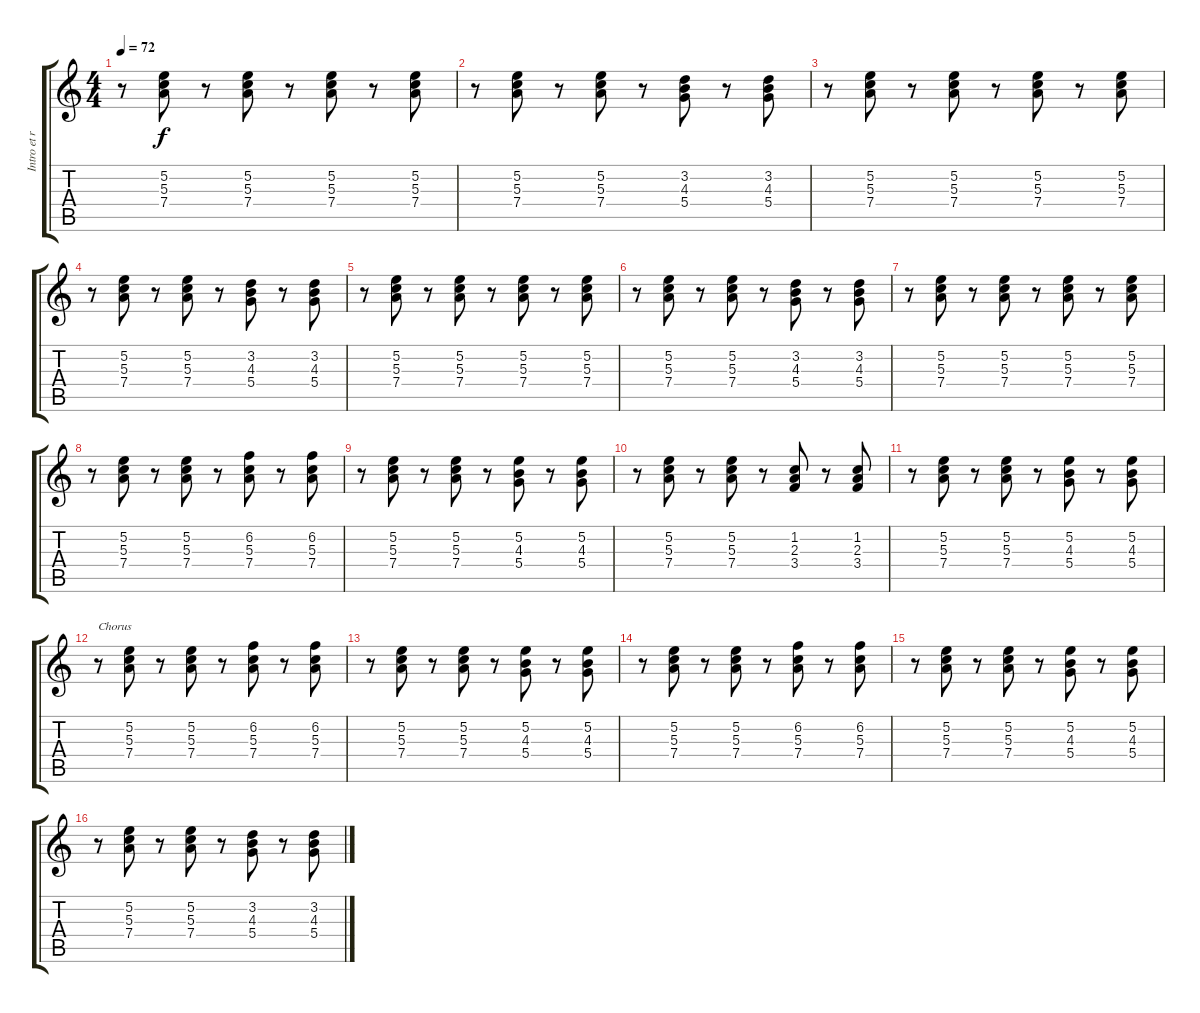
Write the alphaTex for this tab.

\track ("Intro et rythme" "Intro et r") {instrument electricguitarclean}
\staff {score tabs}
\tuning (E4 B3 G3 D3 A2 E2) {hide}
\ts (4 4)
\tempo 72
\clef g2
\ks c
r.8{dy f} (5.2 5.3 7.4).8 r.8 (5.2 5.3 7.4).8 r.8 (5.2 5.3 7.4).8 r.8 (5.2 5.3 7.4).8 |
r.8 (5.2 5.3 7.4).8 r.8 (5.2 5.3 7.4).8 r.8 (3.2 4.3 5.4).8 r.8 (3.2 4.3 5.4).8 |
r.8 (5.2 5.3 7.4).8 r.8 (5.2 5.3 7.4).8 r.8 (5.2 5.3 7.4).8 r.8 (5.2 5.3 7.4).8 |
r.8 (5.2 5.3 7.4).8 r.8 (5.2 5.3 7.4).8 r.8 (3.2 4.3 5.4).8 r.8 (3.2 4.3 5.4).8 |
r.8 (5.2 5.3 7.4).8 r.8 (5.2 5.3 7.4).8 r.8 (5.2 5.3 7.4).8 r.8 (5.2 5.3 7.4).8 |
r.8 (5.2 5.3 7.4).8 r.8 (5.2 5.3 7.4).8 r.8 (3.2 4.3 5.4).8 r.8 (3.2 4.3 5.4).8 |
r.8 (5.2 5.3 7.4).8 r.8 (5.2 5.3 7.4).8 r.8 (5.2 5.3 7.4).8 r.8 (5.2 5.3 7.4).8 |
r.8 (5.2 5.3 7.4).8 r.8 (5.2 5.3 7.4).8 r.8 (6.2 5.3 7.4).8 r.8 (6.2 5.3 7.4).8 |
r.8 (5.2 5.3 7.4).8 r.8 (5.2 5.3 7.4).8 r.8 (5.2 4.3 5.4).8 r.8 (5.2 4.3 5.4).8 |
r.8 (5.2 5.3 7.4).8 r.8 (5.2 5.3 7.4).8 r.8 (1.2 2.3 3.4).8 r.8 (1.2 2.3 3.4).8 |
r.8 (5.2 5.3 7.4).8 r.8 (5.2 5.3 7.4).8 r.8 (5.2 4.3 5.4).8 r.8 (5.2 4.3 5.4).8 |
r.8{txt "Chorus"} (5.2 5.3 7.4).8 r.8 (5.2 5.3 7.4).8 r.8 (6.2 5.3 7.4).8 r.8 (6.2 5.3 7.4).8 |
r.8 (5.2 5.3 7.4).8 r.8 (5.2 5.3 7.4).8 r.8 (5.2 4.3 5.4).8 r.8 (5.2 4.3 5.4).8 |
r.8 (5.2 5.3 7.4).8 r.8 (5.2 5.3 7.4).8 r.8 (6.2 5.3 7.4).8 r.8 (6.2 5.3 7.4).8 |
r.8 (5.2 5.3 7.4).8 r.8 (5.2 5.3 7.4).8 r.8 (5.2 4.3 5.4).8 r.8 (5.2 4.3 5.4).8 |
r.8 (5.2 5.3 7.4).8 r.8 (5.2 5.3 7.4).8 r.8 (3.2 4.3 5.4).8 r.8 (3.2 4.3 5.4).8
